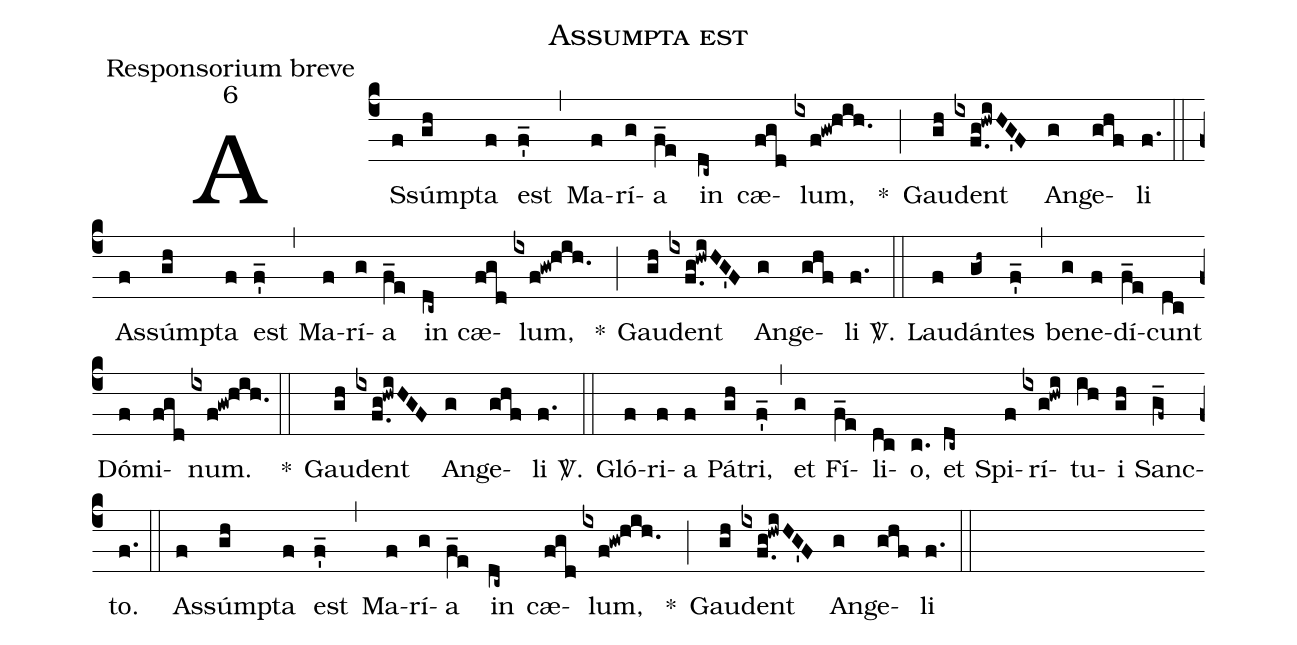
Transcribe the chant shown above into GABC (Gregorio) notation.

name:Assumpta est;
office-part:Responsorium breve;
mode:6;
%%
(c4) AS(f)súm(gh)pta(f) est(f'_) (,) Ma(f)rí(g)a(f_e) in(dc~) cæ(fgd)lum, (ixf!gw!hih.) *(;) Gau(gh)dent(ixf.g!hwiHG'F) An(g)ge(ghf)li(f.) (::)

As(f)súm(gh)pta(f) est(f'_) (,) Ma(f)rí(g)a(f_e) in(dc~) cæ(fgd)lum, (ixf!gw!hih.) *(;) Gau(gh)dent(ixf.g!hwiHG'F) An(g)ge(ghf)li(f.)

<sp>V/</sp>.(::) Lau(f)dán(gh~)tes(f'_) (,) be(g)ne(f)dí(f_e)cunt(dc) Dó(f)mi(fgd)num.(ixf!gw!hih.) (::)

*() Gau(gh)dent(ixf.g!hwiHGF) An(g)ge(ghf)li(f.)

<sp>V/</sp>.(::) Gló(f)ri(f)a(f) Pá(gh)tri,(f'_) (,) et(g) Fí(f_e)li(dc)o,(c.) et(dc~) Spi(f)rí(ixg!hwi)tu(ih)i(gh) Sanc(g_f~)to. (f.)(::)
As(f)súm(gh)pta(f) est(f'_) (,) Ma(f)rí(g)a(f_e) in(dc~) cæ(fgd)lum, (ixf!gw!hih.) *(;) Gau(gh)dent(ixf.g!hwiHG'F) An(g)ge(ghf)li(f.) (::)
